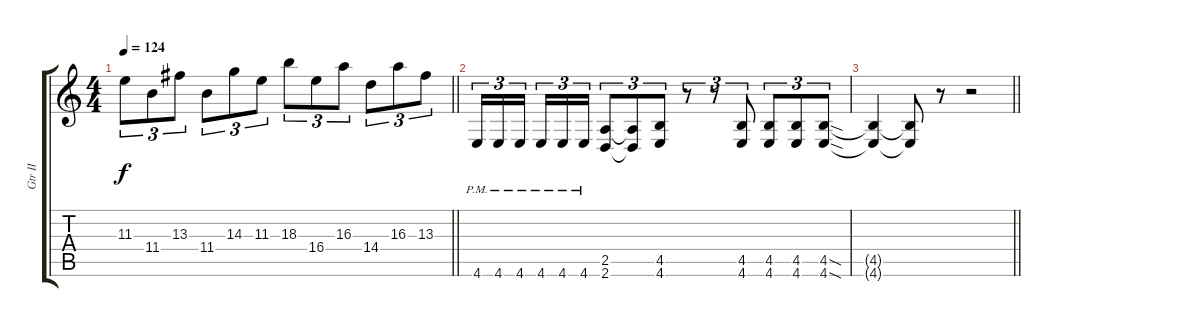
\track ("Gtr II" "Gtr II") {instrument distortionguitar}
\staff {score tabs}
\tuning (D4 A3 F3 C3 G2 C2) {hide}
\ts (4 4)
\tempo 124
\clef g2
\barLineRight lightlight
\ks c
11.3.8{tu (3 2) dy f} 11.4.8{tu (3 2)} 13.3.8{tu (3 2)} 11.4.8{tu (3 2)} 14.3.8{tu (3 2)} 11.3.8{tu (3 2)} 18.3.8{tu (3 2)} 16.4.8{tu (3 2)} 16.3.8{tu (3 2)} 14.4.8{tu (3 2)} 16.3.8{tu (3 2)} 13.3.8{tu (3 2)} |
4.6{pm}.16{tu (3 2)} 4.6{pm}.16{tu (3 2)} 4.6{pm}.16{tu (3 2)} 4.6{pm}.16{tu (3 2)} 4.6{pm}.16{tu (3 2)} 4.6{pm}.16{tu (3 2)} (2.5 2.6).8{tu (3 2)} (2.5{t} 2.6{t}).8{tu (3 2)} (4.5 4.6).8{tu (3 2)} r.8{tu (3 2)} r.8{tu (3 2)} (4.5 4.6).8{tu (3 2)} (4.5 4.6).8{tu (3 2)} (4.5 4.6).8{tu (3 2)} (4.5{sod} 4.6{sod}).8{tu (3 2)} |
\barLineRight lightlight
(4.5{t} 4.6{t}).4 (4.5{t} 4.6{t}).8 r.8 r.2
